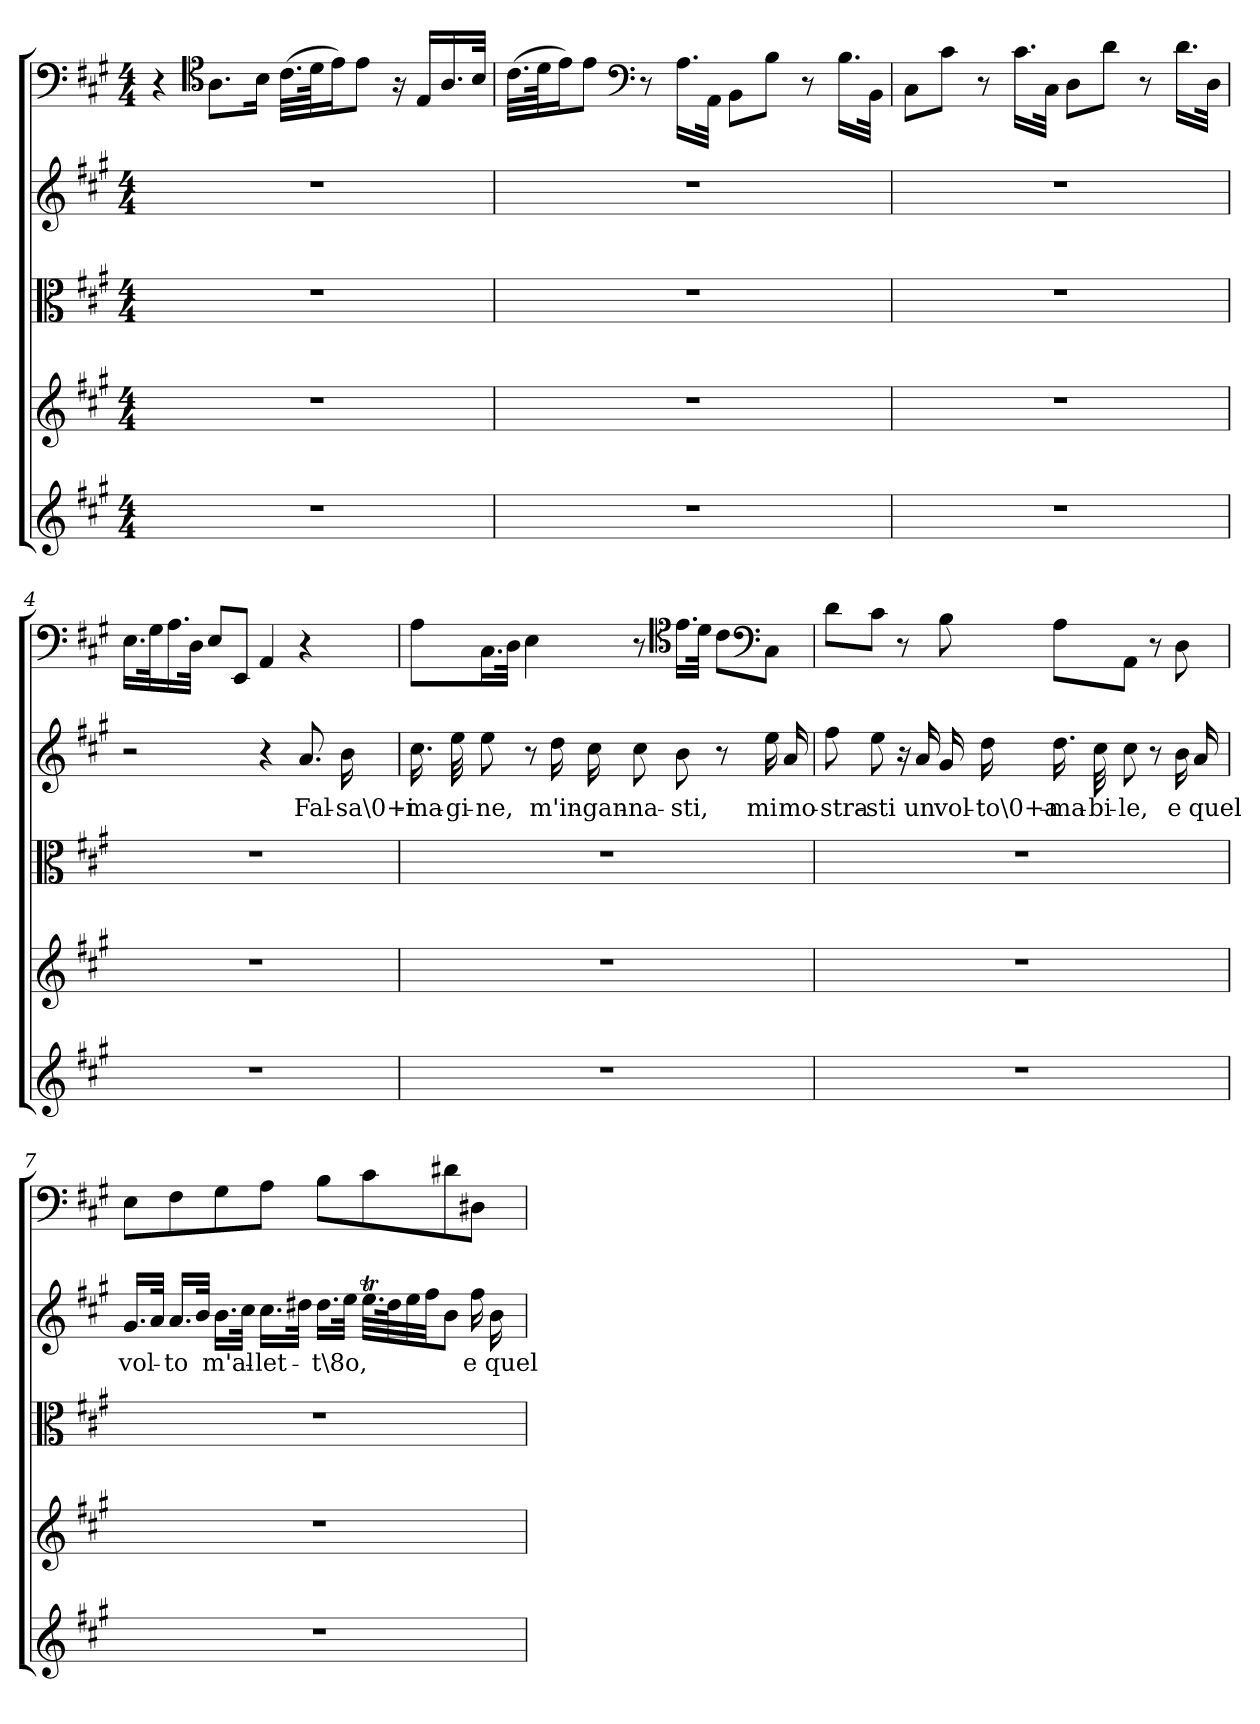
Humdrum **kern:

**kern	**kern	**kern	**kern	**text	**kern
*part5	*part4	*part3	*part2	*part2	*part1
*staff5	*staff4	*staff3	*staff2	*staff2	*staff1
*clefG2	*clefG2	*clefC3	*clefG2	*	*clefF4
*k[f#c#g#]	*k[f#c#g#]	*k[f#c#g#]	*k[f#c#g#]	*	*k[f#c#g#]
*A:	*A:	*A:	*A:	*	*A:
*M4/4	*M4/4	*M4/4	*M4/4	*	*M4/4
=1	=1	=1	=1	=1	=1
1r	1r	1r	1r	.	4r
*	*	*	*	*	*clefC4
.	.	.	.	.	8.A\L
.	.	.	.	.	16B\Jk
.	.	.	.	.	(32.c#\LLL
.	.	.	.	.	64d\JK
.	.	.	.	.	16e\J)
.	.	.	.	.	8e\J
.	.	.	.	.	16r
.	.	.	.	.	16E/LL
.	.	.	.	.	16.A/
.	.	.	.	.	32B/JJk
=2	=2	=2	=2	=2	=2
1r	1r	1r	1r	.	(32.c#\LLL
.	.	.	.	.	64d\JK
.	.	.	.	.	16e\J)
.	.	.	.	.	8e\J
*	*	*	*	*	*clefF4
.	.	.	.	.	8r
.	.	.	.	.	16.A\LL
.	.	.	.	.	32AA\JJk
.	.	.	.	.	8BB\L
.	.	.	.	.	8B\J
.	.	.	.	.	8r
.	.	.	.	.	16.B\LL
.	.	.	.	.	32BB\JJk
=3	=3	=3	=3	=3	=3
1r	1r	1r	1r	.	8C#\L
.	.	.	.	.	8c#\J
.	.	.	.	.	8r
.	.	.	.	.	16.c#\LL
.	.	.	.	.	32C#\JJk
.	.	.	.	.	8D\L
.	.	.	.	.	8d\J
.	.	.	.	.	8r
.	.	.	.	.	16.d\LL
.	.	.	.	.	32D\JJk
=4	=4	=4	=4	=4	=4
1r	1r	1r	2r	.	16.E\LL
.	.	.	.	.	32G#\K
.	.	.	.	.	16.A\
.	.	.	.	.	32D\JJk
.	.	.	.	.	8E/L
.	.	.	.	.	8EE/J
.	.	.	4r	.	4AA/
.	.	.	8.a/	Fal-	4r
.	.	.	16b\	-sa\0+i-	.
=5	=5	=5	=5	=5	=5
1r	1r	1r	16.cc#\	-ma-	8A\L
.	.	.	32ee\	-gi-	.
.	.	.	8ee\	-ne,	16.C#\L
.	.	.	.	.	32D\JJk
.	.	.	8r	.	4E\
.	.	.	16dd\	m'in-	.
.	.	.	16cc#\	-gan-	.
.	.	.	8cc#\	-na-	8r
*	*	*	*	*	*clefC4
.	.	.	8b\	-sti,	16.e\LL
.	.	.	.	.	32d\JJk
.	.	.	8r	.	8c#\L
*	*	*	*	*	*clefF4
.	.	.	16ee\	mi	8C#\J
.	.	.	16a/	mo-	.
=6	=6	=6	=6	=6	=6
1r	1r	1r	8ff#\	-stra-	8d\L
.	.	.	8ee\	-sti	8c#\J
.	.	.	16r	.	8r
.	.	.	16a/	un	.
.	.	.	16g#/	vol-	8B\
.	.	.	16dd\	-to\0+a-	.
.	.	.	16.dd\	-ma-	8A\L
.	.	.	32cc#\	-bi-	.
.	.	.	8cc#\	-le,	8AA\J
.	.	.	8r	.	8r
.	.	.	16b\	e	8D\
.	.	.	16a/	quel	.
=7	=7	=7	=7	=7	=7
1r	1r	1r	16.g#/LL	vol-	8E\L
.	.	.	32a/JJk	.	.
.	.	.	16.a/LL	-to	8F#\
.	.	.	32b/JJk	.	.
.	.	.	16.b\LL	m'al-	8G#\
.	.	.	32cc#\JJk	.	.
.	.	.	16.cc#\LL	-let-	8A\J
.	.	.	32dd#X\JJk	.	.
.	.	.	16.dd#\LL	-t\8o,	8B\L
.	.	.	32ee\JJk	.	.
.	.	.	32.eeT\LLL	.	8c#\
.	.	.	64dd#\K	.	.
.	.	.	32ee\	.	.
.	.	.	32ff#\JJ	.	.
.	.	.	8b\J	.	8d#X\
.	.	.	16ff#\	e	8D#X\J
.	.	.	16b\	quel	.
=	=	=	=	=	=
*-	*-	*-	*-	*-	*-
